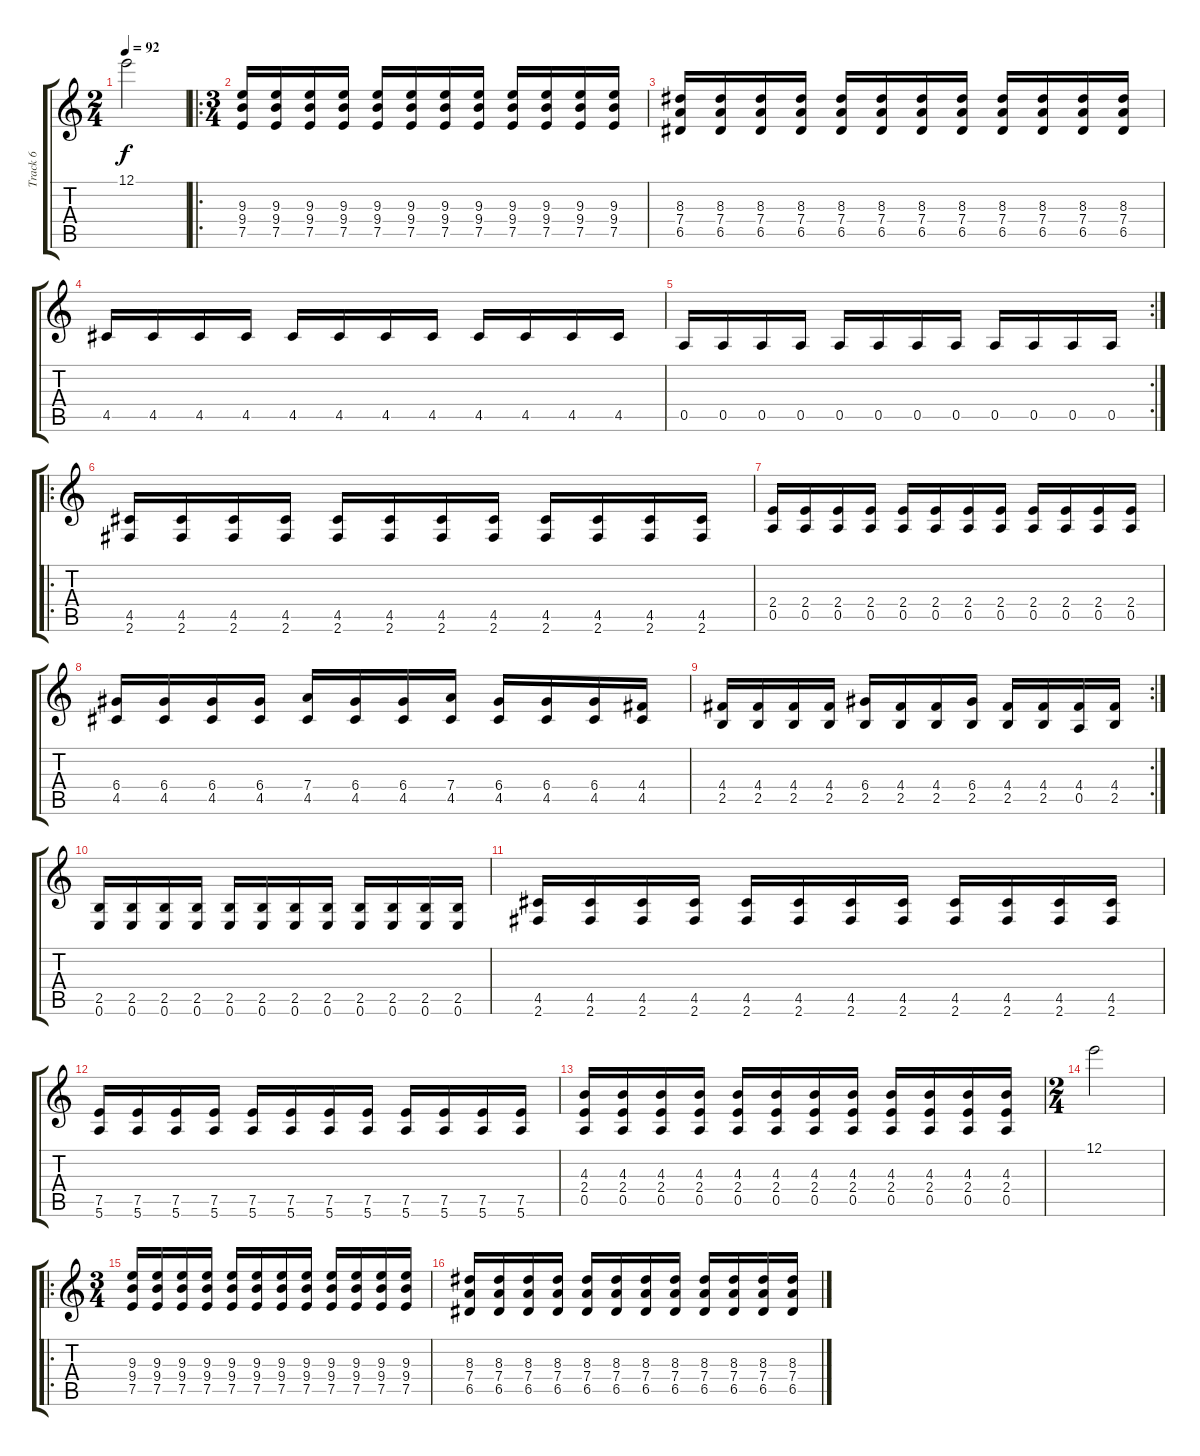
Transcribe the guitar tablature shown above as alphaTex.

\track ("Track 6" "Track 6") {instrument distortionguitar}
\staff {score tabs}
\tuning (E4 B3 G3 D3 A2 E2) {hide}
\ts (2 4)
\tempo 92
\clef g2
\ks c
12.1.2{dy f} |
\ro
\ts (3 4)
(9.3 9.4 7.5).16 (9.3 9.4 7.5).16 (9.3 9.4 7.5).16 (9.3 9.4 7.5).16 (9.3 9.4 7.5).16 (9.3 9.4 7.5).16 (9.3 9.4 7.5).16 (9.3 9.4 7.5).16 (9.3 9.4 7.5).16 (9.3 9.4 7.5).16 (9.3 9.4 7.5).16 (9.3 9.4 7.5).16 |
(8.3 7.4 6.5).16 (8.3 7.4 6.5).16 (8.3 7.4 6.5).16 (8.3 7.4 6.5).16 (8.3 7.4 6.5).16 (8.3 7.4 6.5).16 (8.3 7.4 6.5).16 (8.3 7.4 6.5).16 (8.3 7.4 6.5).16 (8.3 7.4 6.5).16 (8.3 7.4 6.5).16 (8.3 7.4 6.5).16 |
4.5.16 4.5.16 4.5.16 4.5.16 4.5.16 4.5.16 4.5.16 4.5.16 4.5.16 4.5.16 4.5.16 4.5.16 |
\rc 2
0.5.16 0.5.16 0.5.16 0.5.16 0.5.16 0.5.16 0.5.16 0.5.16 0.5.16 0.5.16 0.5.16 0.5.16 |
\ro
(4.5 2.6).16 (4.5 2.6).16 (4.5 2.6).16 (4.5 2.6).16 (4.5 2.6).16 (4.5 2.6).16 (4.5 2.6).16 (4.5 2.6).16 (4.5 2.6).16 (4.5 2.6).16 (4.5 2.6).16 (4.5 2.6).16 |
(2.4 0.5).16 (2.4 0.5).16 (2.4 0.5).16 (2.4 0.5).16 (2.4 0.5).16 (2.4 0.5).16 (2.4 0.5).16 (2.4 0.5).16 (2.4 0.5).16 (2.4 0.5).16 (2.4 0.5).16 (2.4 0.5).16 |
(6.4 4.5).16 (6.4 4.5).16 (6.4 4.5).16 (6.4 4.5).16 (7.4 4.5).16 (6.4 4.5).16 (6.4 4.5).16 (7.4 4.5).16 (6.4 4.5).16 (6.4 4.5).16 (6.4 4.5).16 (4.4 4.5).16 |
\rc 2
(4.4 2.5).16 (4.4 2.5).16 (4.4 2.5).16 (4.4 2.5).16 (6.4 2.5).16 (4.4 2.5).16 (4.4 2.5).16 (6.4 2.5).16 (4.4 2.5).16 (4.4 2.5).16 (4.4 0.5).16 (4.4 2.5).16 |
(2.5 0.6).16 (2.5 0.6).16 (2.5 0.6).16 (2.5 0.6).16 (2.5 0.6).16 (2.5 0.6).16 (2.5 0.6).16 (2.5 0.6).16 (2.5 0.6).16 (2.5 0.6).16 (2.5 0.6).16 (2.5 0.6).16 |
(4.5 2.6).16 (4.5 2.6).16 (4.5 2.6).16 (4.5 2.6).16 (4.5 2.6).16 (4.5 2.6).16 (4.5 2.6).16 (4.5 2.6).16 (4.5 2.6).16 (4.5 2.6).16 (4.5 2.6).16 (4.5 2.6).16 |
(7.5 5.6).16 (7.5 5.6).16 (7.5 5.6).16 (7.5 5.6).16 (7.5 5.6).16 (7.5 5.6).16 (7.5 5.6).16 (7.5 5.6).16 (7.5 5.6).16 (7.5 5.6).16 (7.5 5.6).16 (7.5 5.6).16 |
(4.3 2.4 0.5).16 (4.3 2.4 0.5).16 (4.3 2.4 0.5).16 (4.3 2.4 0.5).16 (4.3 2.4 0.5).16 (4.3 2.4 0.5).16 (4.3 2.4 0.5).16 (4.3 2.4 0.5).16 (4.3 2.4 0.5).16 (4.3 2.4 0.5).16 (4.3 2.4 0.5).16 (4.3 2.4 0.5).16 |
\ts (2 4)
12.1.2 |
\ro
\ts (3 4)
(9.3 9.4 7.5).16 (9.3 9.4 7.5).16 (9.3 9.4 7.5).16 (9.3 9.4 7.5).16 (9.3 9.4 7.5).16 (9.3 9.4 7.5).16 (9.3 9.4 7.5).16 (9.3 9.4 7.5).16 (9.3 9.4 7.5).16 (9.3 9.4 7.5).16 (9.3 9.4 7.5).16 (9.3 9.4 7.5).16 |
(8.3 7.4 6.5).16 (8.3 7.4 6.5).16 (8.3 7.4 6.5).16 (8.3 7.4 6.5).16 (8.3 7.4 6.5).16 (8.3 7.4 6.5).16 (8.3 7.4 6.5).16 (8.3 7.4 6.5).16 (8.3 7.4 6.5).16 (8.3 7.4 6.5).16 (8.3 7.4 6.5).16 (8.3 7.4 6.5).16
